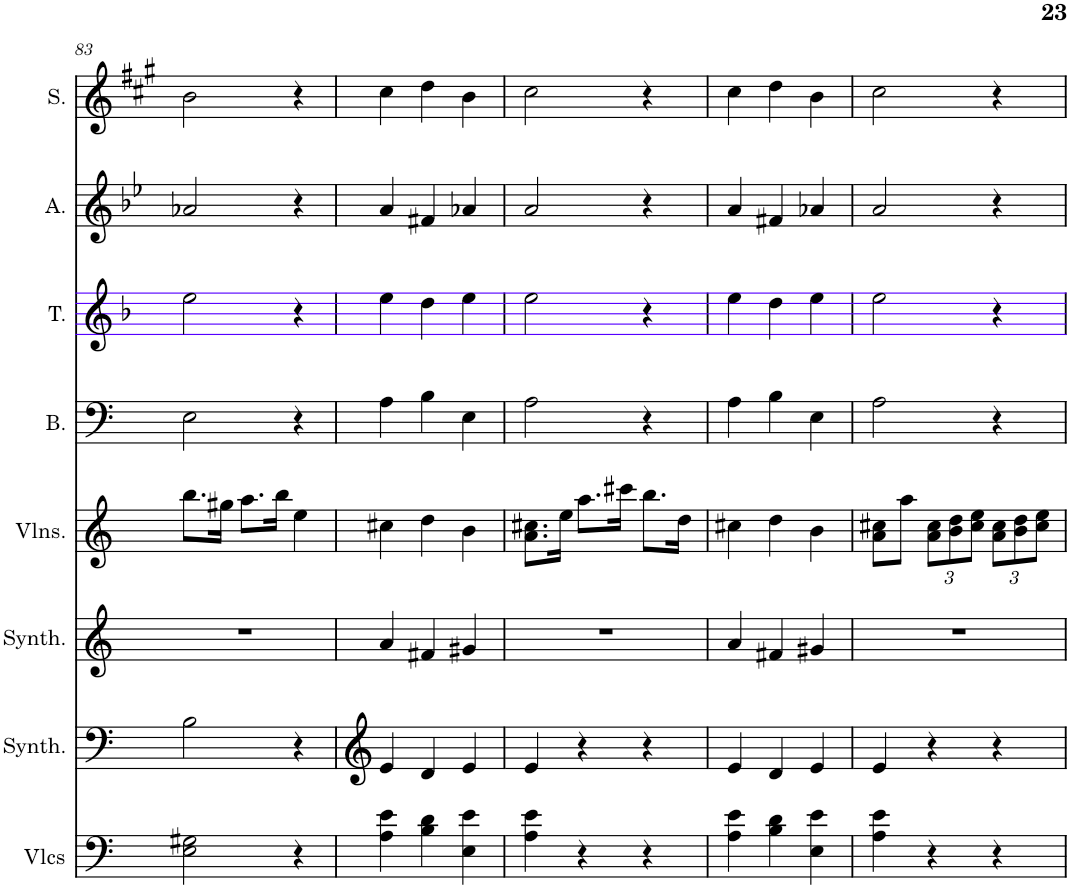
**kern	**kern	**kern	**kern	**kern	**kern	**kern	**kern
*part8	*part7	*part6	*part5	*part4	*part3	*part2	*part1
*staff8	*staff7	*staff6	*staff5	*staff4	*staff3	*staff2	*staff1
*I"Violoncelles, D'Bass/Strings, etc	*I"Synthétiseur d'instruments à cordes, Synth strings, etc	*I"Synthétiseur d'instruments à cordes, Synth strings 2	*I"Violons, 1st violins	*I"Basse	*I"Tenor	*I"Alto	*I"Soprano
*I'Vlcs	*I'Synth.	*I'Synth.	*I'Vlns.	*I'B.	*I'T.	*I'A.	*I'S.
!!LO:PB:g=z
*clefF4	*clefF4	*clefG2	*clefG2	*clefF4	*clefG2	*clefG2	*clefG2
*k[]	*k[]	*k[]	*k[]	*k[]	*k[b-]	*k[b-e-]	*k[f#c#g#]
*M3/4	*M3/4	*M3/4	*M3/4	*M3/4	*M3/4	*M3/4	*M3/4
=83	=83	=83	=83	=83	=83	=83	=83
2E\ 2G#X\	2B\	2.r	8.bb\L	2E\	2ee\	2a-X/	2b\
.	.	.	16gg#X\Jk	.	.	.	.
.	.	.	8.aa\L	.	.	.	.
.	.	.	16bb\Jk	.	.	.	.
4r	4r	.	4ee\	4r	4r	4r	4r
=84	=84	=84	=84	=84	=84	=84	=84
4A\ 4e\	4e/	4a/	4cc#X\	4A\	4ee\	4a/	4cc#\
4B\ 4d\	4d/	4f#X/	4dd\	4B\	4dd\	4f#X/	4dd\
4E\ 4e\	4e/	4g#X/	4b\	4E\	4ee\	4a-X/	4b\
=85	=85	=85	=85	=85	=85	=85	=85
4A\ 4e\	4e/	2.r	8.a\ 8.cc#X\L	2A\	2ee\	2a/	2cc#\
.	.	.	16ee\Jk	.	.	.	.
4r	4r	.	8.aa\L	.	.	.	.
.	.	.	16ccc#X\Jk	.	.	.	.
4r	4r	.	8.bb\L	4r	4r	4r	4r
.	.	.	16dd\Jk	.	.	.	.
=86	=86	=86	=86	=86	=86	=86	=86
4A\ 4e\	4e/	4a/	4cc#X\	4A\	4ee\	4a/	4cc#\
4B\ 4d\	4d/	4f#X/	4dd\	4B\	4dd\	4f#X/	4dd\
4E\ 4e\	4e/	4g#X/	4b\	4E\	4ee\	4a-X/	4b\
=87	=87	=87	=87	=87	=87	=87	=87
4A\ 4e\	4e/	2.r	8a\ 8cc#X\L	2A\	2ee\	2a/	2cc#\
.	.	.	8aa\J	.	.	.	.
*	*	*	*Xbrackettup	*	*	*	*
4r	4r	.	12a\ 12cc#\L	.	.	.	.
.	.	.	12b\ 12dd\	.	.	.	.
.	.	.	12cc#\ 12ee\J	.	.	.	.
4r	4r	.	12a\ 12cc#\L	4r	4r	4r	4r
.	.	.	12b\ 12dd\	.	.	.	.
.	.	.	12cc#\ 12ee\J	.	.	.	.
=	=	=	=	=	=	=	=
*-	*-	*-	*-	*-	*-	*-	*-
